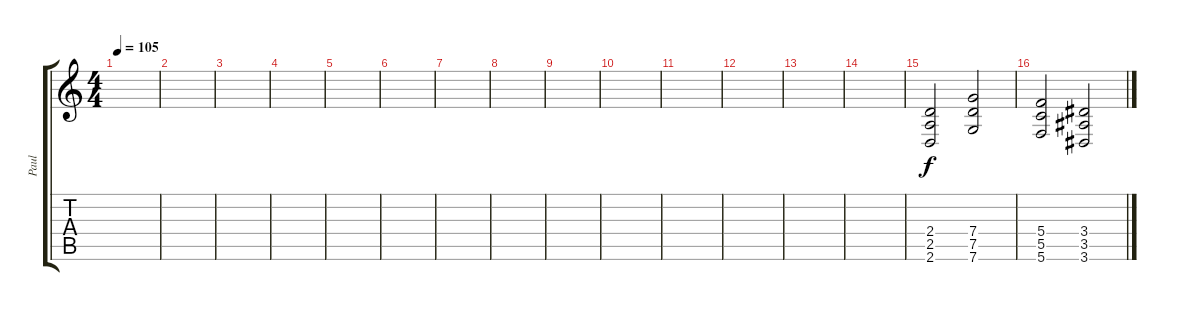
\track ("Paul" "Paul") {instrument distortionguitar}
\staff {score tabs}
\tuning (D4 A3 F3 C3 G2 C2) {hide}
\ts (4 4)
\tempo 105
\clef g2
\ks c
|
|
|
|
|
|
|
|
|
|
|
|
|
|
(2.4 2.5 2.6).2 (7.4 7.5 7.6).2 |
(5.4 5.5 5.6).2 (3.4 3.5 3.6).2
